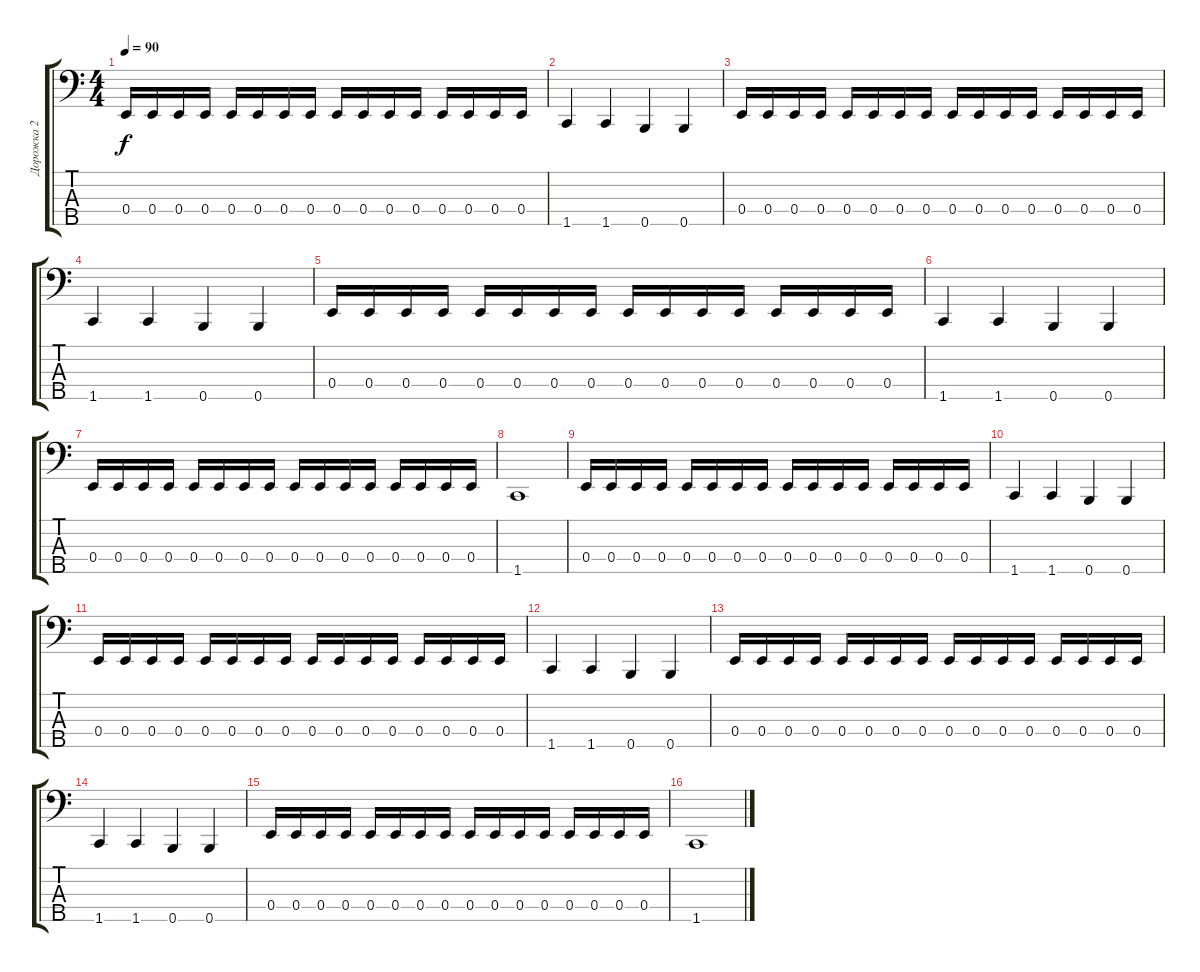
\track ("Дорожка 2" "Дорожка 2") {instrument electricbasspick}
\staff {score tabs}
\tuning (G2 D2 A1 E1 B0) {hide}
\ts (4 4)
\tempo 90
\clef f4
\ks c
0.4.16{dy f} 0.4.16 0.4.16 0.4.16 0.4.16 0.4.16 0.4.16 0.4.16 0.4.16 0.4.16 0.4.16 0.4.16 0.4.16 0.4.16 0.4.16 0.4.16 |
1.5.4 1.5.4 0.5.4 0.5.4 |
0.4.16 0.4.16 0.4.16 0.4.16 0.4.16 0.4.16 0.4.16 0.4.16 0.4.16 0.4.16 0.4.16 0.4.16 0.4.16 0.4.16 0.4.16 0.4.16 |
1.5.4 1.5.4 0.5.4 0.5.4 |
0.4.16 0.4.16 0.4.16 0.4.16 0.4.16 0.4.16 0.4.16 0.4.16 0.4.16 0.4.16 0.4.16 0.4.16 0.4.16 0.4.16 0.4.16 0.4.16 |
1.5.4 1.5.4 0.5.4 0.5.4 |
0.4.16 0.4.16 0.4.16 0.4.16 0.4.16 0.4.16 0.4.16 0.4.16 0.4.16 0.4.16 0.4.16 0.4.16 0.4.16 0.4.16 0.4.16 0.4.16 |
1.5.1 |
0.4.16 0.4.16 0.4.16 0.4.16 0.4.16 0.4.16 0.4.16 0.4.16 0.4.16 0.4.16 0.4.16 0.4.16 0.4.16 0.4.16 0.4.16 0.4.16 |
1.5.4 1.5.4 0.5.4 0.5.4 |
0.4.16 0.4.16 0.4.16 0.4.16 0.4.16 0.4.16 0.4.16 0.4.16 0.4.16 0.4.16 0.4.16 0.4.16 0.4.16 0.4.16 0.4.16 0.4.16 |
1.5.4 1.5.4 0.5.4 0.5.4 |
0.4.16 0.4.16 0.4.16 0.4.16 0.4.16 0.4.16 0.4.16 0.4.16 0.4.16 0.4.16 0.4.16 0.4.16 0.4.16 0.4.16 0.4.16 0.4.16 |
1.5.4 1.5.4 0.5.4 0.5.4 |
0.4.16 0.4.16 0.4.16 0.4.16 0.4.16 0.4.16 0.4.16 0.4.16 0.4.16 0.4.16 0.4.16 0.4.16 0.4.16 0.4.16 0.4.16 0.4.16 |
1.5.1
